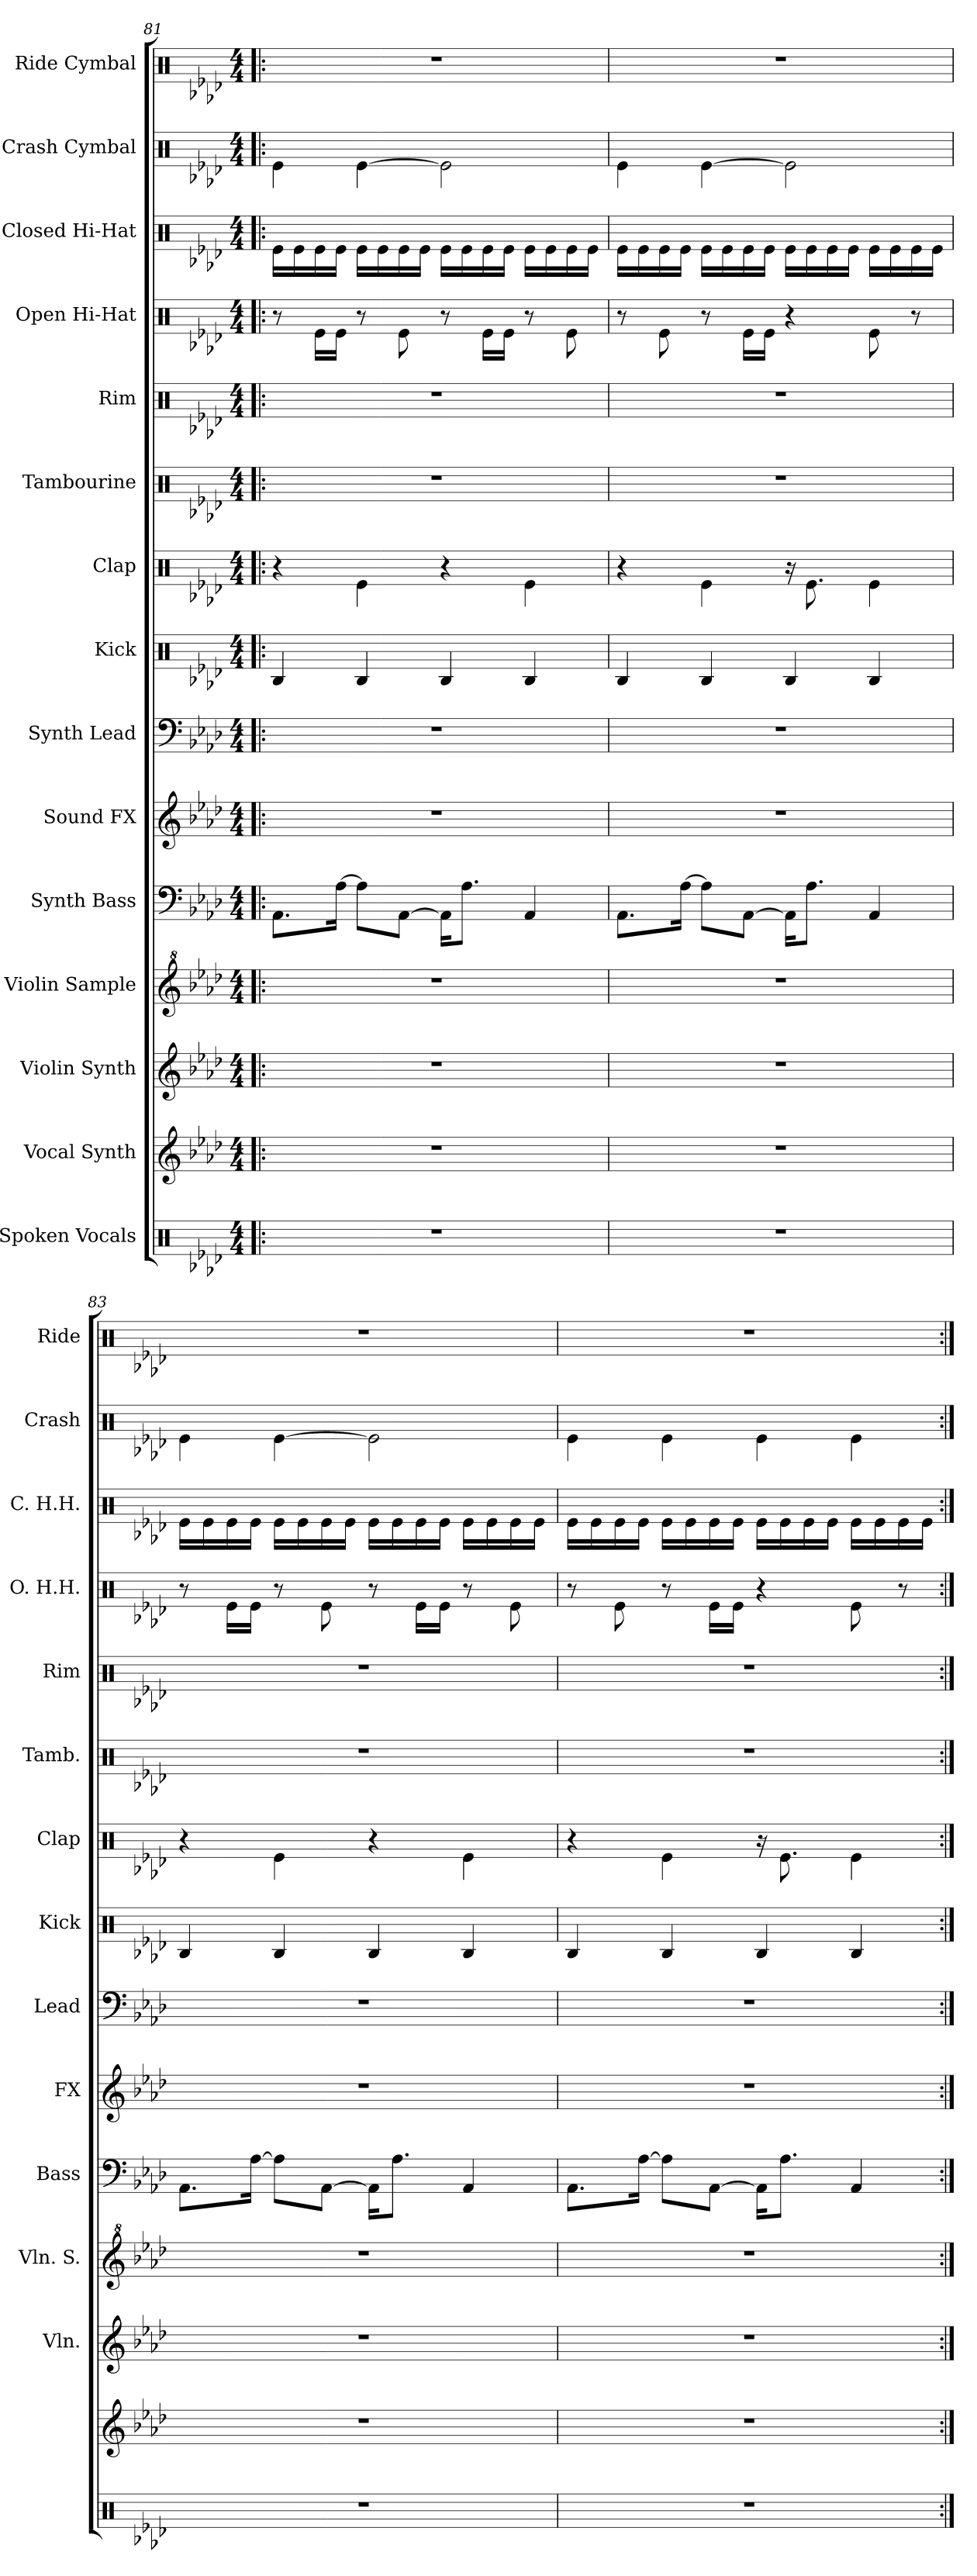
**kern	**kern	**kern	**kern	**kern	**kern	**kern	**kern	**kern	**kern	**kern	**kern	**kern	**kern	**kern
*part15	*part14	*part13	*part12	*part11	*part10	*part9	*part8	*part7	*part6	*part5	*part4	*part3	*part2	*part1
*staff15	*staff14	*staff13	*staff12	*staff11	*staff10	*staff9	*staff8	*staff7	*staff6	*staff5	*staff4	*staff3	*staff2	*staff1
*I"Spoken Vocals	*I"Vocal Synth	*I"Violin Synth	*I"Violin Sample	*I"Synth Bass	*I"Sound FX	*I"Synth Lead	*I"Kick	*I"Clap	*I"Tambourine	*I"Rim	*I"Open Hi-Hat	*I"Closed Hi-Hat	*I"Crash Cymbal	*I"Ride Cymbal
*	*	*I'Vln.	*I'Vln. S.	*I'Bass	*I'FX	*I'Lead	*I'Kick	*I'Clap	*I'Tamb.	*I'Rim	*I'O. H.H.	*I'C. H.H.	*I'Crash	*I'Ride
!!LO:PB:g=z
*clefX	*clefG2	*clefG2	*clefG^2	*clefF4	*clefG2	*clefF4	*clefX	*clefX	*clefX	*clefX	*clefX	*clefX	*clefX	*clefX
*k[b-e-a-d-]	*k[b-e-a-d-]	*k[b-e-a-d-]	*k[b-e-a-d-]	*k[b-e-a-d-]	*k[b-e-a-d-]	*k[b-e-a-d-]	*k[b-e-a-d-]	*k[b-e-a-d-]	*k[b-e-a-d-]	*k[b-e-a-d-]	*k[b-e-a-d-]	*k[b-e-a-d-]	*k[b-e-a-d-]	*k[b-e-a-d-]
*A-:	*A-:	*A-:	*A-:	*A-:	*A-:	*A-:	*A-:	*A-:	*A-:	*A-:	*A-:	*A-:	*A-:	*A-:
*M4/4	*M4/4	*M4/4	*M4/4	*M4/4	*M4/4	*M4/4	*M4/4	*M4/4	*M4/4	*M4/4	*M4/4	*M4/4	*M4/4	*M4/4
=81!|:	=81!|:	=81!|:	=81!|:	=81!|:	=81!|:	=81!|:	=81!|:	=81!|:	=81!|:	=81!|:	=81!|:	=81!|:	=81!|:	=81!|:
1r	1r	1r	1r	8.AA-\L	1r	1r	4RB/	4r	1r	1r	8r	16Re\LL	4Re\	1r
.	.	.	.	.	.	.	.	.	.	.	.	16Re\	.	.
.	.	.	.	.	.	.	.	.	.	.	16Re\LL	16Re\	.	.
.	.	.	.	[16A-\Jk	.	.	.	.	.	.	16Re\JJ	16Re\JJ	.	.
.	.	.	.	8A-\L]	.	.	4RB/	4Re\	.	.	8r	16Re\LL	[4Re\	.
.	.	.	.	.	.	.	.	.	.	.	.	16Re\	.	.
.	.	.	.	[8AA-\J	.	.	.	.	.	.	8Re\	16Re\	.	.
.	.	.	.	.	.	.	.	.	.	.	.	16Re\JJ	.	.
.	.	.	.	16AA-\KL]	.	.	4RB/	4r	.	.	8r	16Re\LL	2Re\]	.
.	.	.	.	8.A-\J	.	.	.	.	.	.	.	16Re\	.	.
.	.	.	.	.	.	.	.	.	.	.	16Re\LL	16Re\	.	.
.	.	.	.	.	.	.	.	.	.	.	16Re\JJ	16Re\JJ	.	.
.	.	.	.	4AA-/	.	.	4RB/	4Re\	.	.	8r	16Re\LL	.	.
.	.	.	.	.	.	.	.	.	.	.	.	16Re\	.	.
.	.	.	.	.	.	.	.	.	.	.	8Re\	16Re\	.	.
.	.	.	.	.	.	.	.	.	.	.	.	16Re\JJ	.	.
=82	=82	=82	=82	=82	=82	=82	=82	=82	=82	=82	=82	=82	=82	=82
1r	1r	1r	1r	8.AA-\L	1r	1r	4RB/	4r	1r	1r	8r	16Re\LL	4Re\	1r
.	.	.	.	.	.	.	.	.	.	.	.	16Re\	.	.
.	.	.	.	.	.	.	.	.	.	.	8Re\	16Re\	.	.
.	.	.	.	[16A-\Jk	.	.	.	.	.	.	.	16Re\JJ	.	.
.	.	.	.	8A-\L]	.	.	4RB/	4Re\	.	.	8r	16Re\LL	[4Re\	.
.	.	.	.	.	.	.	.	.	.	.	.	16Re\	.	.
.	.	.	.	[8AA-\J	.	.	.	.	.	.	16Re\LL	16Re\	.	.
.	.	.	.	.	.	.	.	.	.	.	16Re\JJ	16Re\JJ	.	.
.	.	.	.	16AA-\KL]	.	.	4RB/	16r	.	.	4r	16Re\LL	2Re\]	.
.	.	.	.	8.A-\J	.	.	.	8.Re\	.	.	.	16Re\	.	.
.	.	.	.	.	.	.	.	.	.	.	.	16Re\	.	.
.	.	.	.	.	.	.	.	.	.	.	.	16Re\JJ	.	.
.	.	.	.	4AA-/	.	.	4RB/	4Re\	.	.	8Re\	16Re\LL	.	.
.	.	.	.	.	.	.	.	.	.	.	.	16Re\	.	.
.	.	.	.	.	.	.	.	.	.	.	8r	16Re\	.	.
.	.	.	.	.	.	.	.	.	.	.	.	16Re\JJ	.	.
=83	=83	=83	=83	=83	=83	=83	=83	=83	=83	=83	=83	=83	=83	=83
1r	1r	1r	1r	8.AA-\L	1r	1r	4RB/	4r	1r	1r	8r	16Re\LL	4Re\	1r
.	.	.	.	.	.	.	.	.	.	.	.	16Re\	.	.
.	.	.	.	.	.	.	.	.	.	.	16Re\LL	16Re\	.	.
.	.	.	.	[16A-\Jk	.	.	.	.	.	.	16Re\JJ	16Re\JJ	.	.
.	.	.	.	8A-\L]	.	.	4RB/	4Re\	.	.	8r	16Re\LL	[4Re\	.
.	.	.	.	.	.	.	.	.	.	.	.	16Re\	.	.
.	.	.	.	[8AA-\J	.	.	.	.	.	.	8Re\	16Re\	.	.
.	.	.	.	.	.	.	.	.	.	.	.	16Re\JJ	.	.
.	.	.	.	16AA-\KL]	.	.	4RB/	4r	.	.	8r	16Re\LL	2Re\]	.
.	.	.	.	8.A-\J	.	.	.	.	.	.	.	16Re\	.	.
.	.	.	.	.	.	.	.	.	.	.	16Re\LL	16Re\	.	.
.	.	.	.	.	.	.	.	.	.	.	16Re\JJ	16Re\JJ	.	.
.	.	.	.	4AA-/	.	.	4RB/	4Re\	.	.	8r	16Re\LL	.	.
.	.	.	.	.	.	.	.	.	.	.	.	16Re\	.	.
.	.	.	.	.	.	.	.	.	.	.	8Re\	16Re\	.	.
.	.	.	.	.	.	.	.	.	.	.	.	16Re\JJ	.	.
=84	=84	=84	=84	=84	=84	=84	=84	=84	=84	=84	=84	=84	=84	=84
1r	1r	1r	1r	8.AA-\L	1r	1r	4RB/	4r	1r	1r	8r	16Re\LL	4Re\	1r
.	.	.	.	.	.	.	.	.	.	.	.	16Re\	.	.
.	.	.	.	.	.	.	.	.	.	.	8Re\	16Re\	.	.
.	.	.	.	[16A-\Jk	.	.	.	.	.	.	.	16Re\JJ	.	.
.	.	.	.	8A-\L]	.	.	4RB/	4Re\	.	.	8r	16Re\LL	4Re\	.
.	.	.	.	.	.	.	.	.	.	.	.	16Re\	.	.
.	.	.	.	[8AA-\J	.	.	.	.	.	.	16Re\LL	16Re\	.	.
.	.	.	.	.	.	.	.	.	.	.	16Re\JJ	16Re\JJ	.	.
.	.	.	.	16AA-\KL]	.	.	4RB/	16r	.	.	4r	16Re\LL	4Re\	.
.	.	.	.	8.A-\J	.	.	.	8.Re\	.	.	.	16Re\	.	.
.	.	.	.	.	.	.	.	.	.	.	.	16Re\	.	.
.	.	.	.	.	.	.	.	.	.	.	.	16Re\JJ	.	.
.	.	.	.	4AA-/	.	.	4RB/	4Re\	.	.	8Re\	16Re\LL	4Re\	.
.	.	.	.	.	.	.	.	.	.	.	.	16Re\	.	.
.	.	.	.	.	.	.	.	.	.	.	8r	16Re\	.	.
.	.	.	.	.	.	.	.	.	.	.	.	16Re\JJ	.	.
=:|!	=:|!	=:|!	=:|!	=:|!	=:|!	=:|!	=:|!	=:|!	=:|!	=:|!	=:|!	=:|!	=:|!	=:|!
*-	*-	*-	*-	*-	*-	*-	*-	*-	*-	*-	*-	*-	*-	*-
